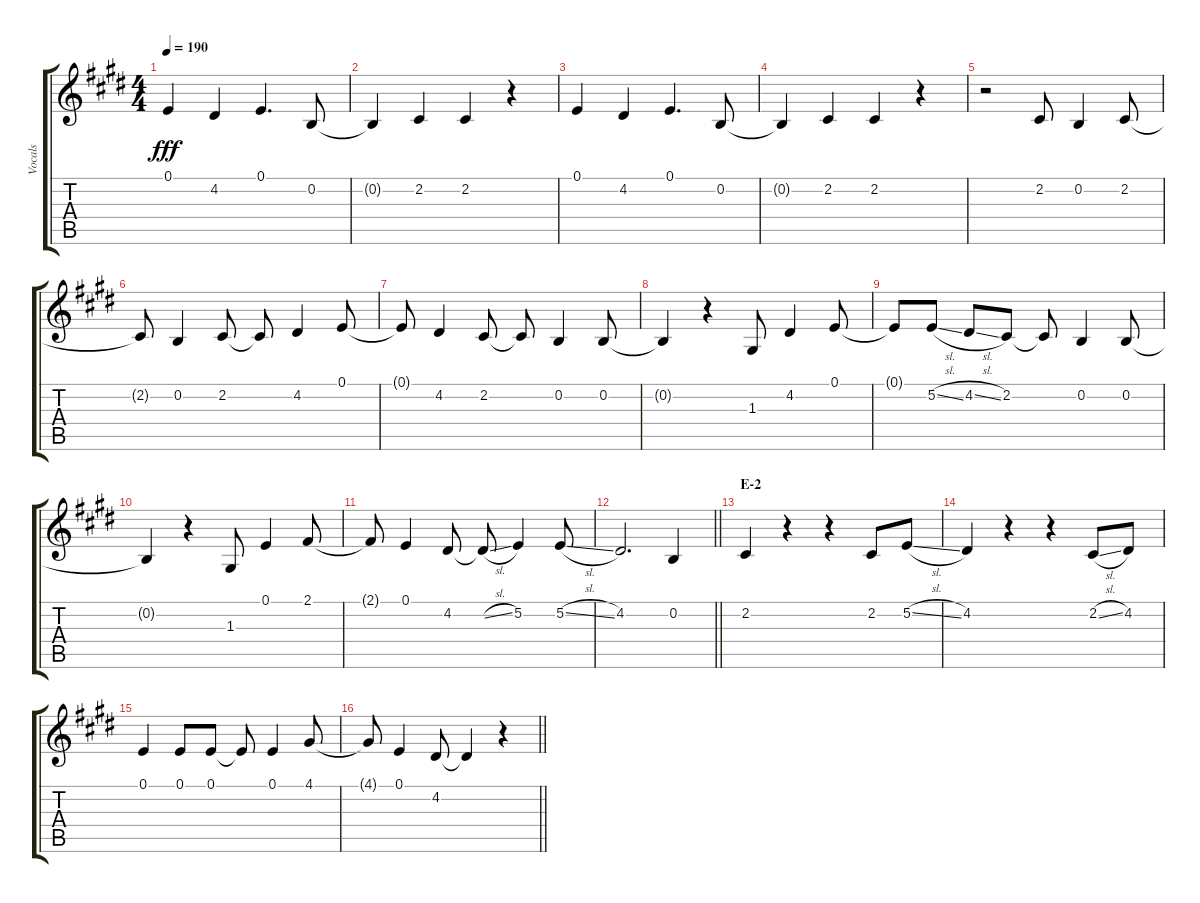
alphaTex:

\track ("Vocals" "Vocals") {instrument voiceoohs}
\staff {score tabs}
\tuning (E4 B3 G3 D3 A2 E2) {hide}
\ts (4 4)
\tempo 190
\clef g2
\ks e
0.1.4{dy fff} 4.2.4 0.1.4{d} 0.2.8 |
0.2{t}.4 2.2.4 2.2.4 r.4 |
0.1.4 4.2.4 0.1.4{d} 0.2.8 |
0.2{t}.4 2.2.4 2.2.4 r.4 |
r.2 2.2.8 0.2.4 2.2.8 |
2.2{t}.8 0.2.4 2.2.8 2.2{t}.8 4.2.4 0.1.8 |
0.1{t}.8 4.2.4 2.2.8 2.2{t}.8 0.2.4 0.2.8 |
0.2{t}.4 r.4 1.3.8 4.2.4 0.1.8 |
0.1{t}.8 5.2{sl}.8 4.2{sl}.8 2.2.8 2.2{t}.8 0.2.4 0.2.8 |
0.2{t}.4 r.4 1.3.8 0.1.4 2.1.8 |
2.1{t}.8 0.1.4 4.2.8 4.2{sl t}.8 5.2.4 5.2{sl}.8 |
\barLineRight lightlight
4.2.2{d} 0.2.4 |
\section ("" "E-2")
2.2.4 r.4 r.4 2.2.8 5.2{sl}.8 |
4.2.4 r.4 r.4 2.2{sl}.8 4.2.8 |
0.1.4 0.1.8 0.1.8 0.1{t}.8 0.1.4 4.1.8 |
\barLineRight lightlight
4.1{t}.8 0.1.4 4.2.8 4.2{t}.4 r.4
